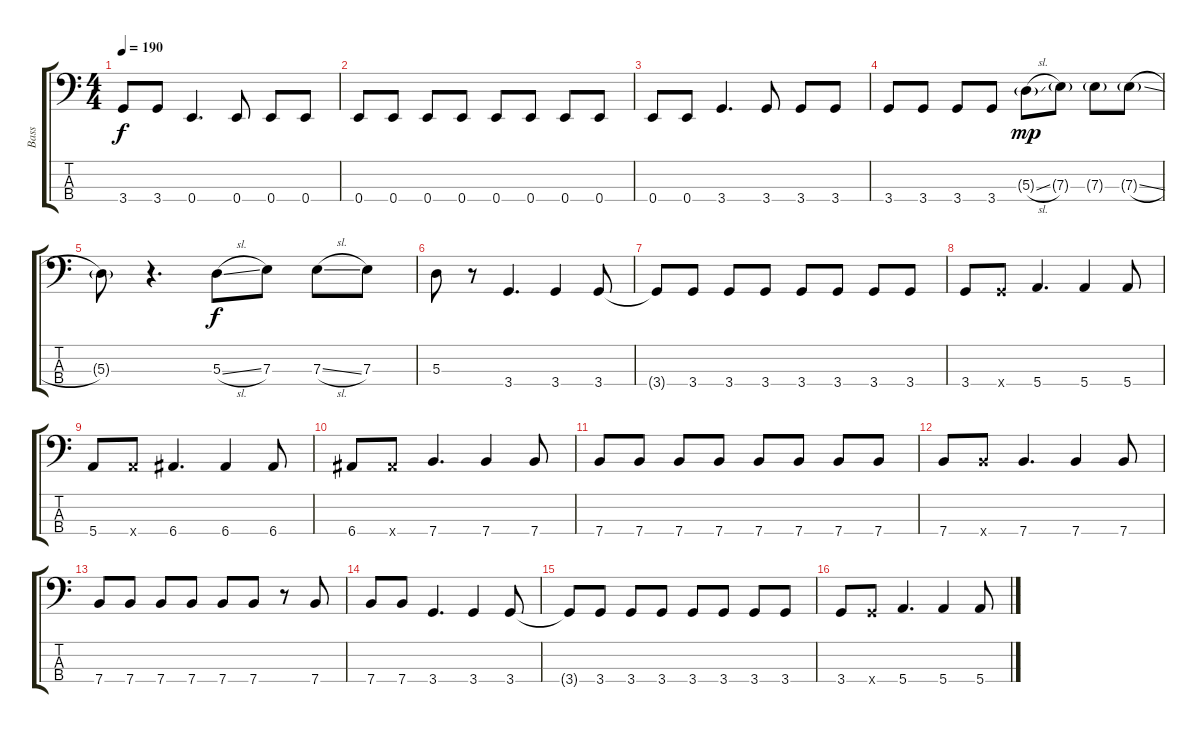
\track ("Bass" "Bass") {instrument electricbasspick}
\staff {score tabs}
\tuning (G2 D2 A1 E1) {hide}
\ts (4 4)
\tempo 190
\clef f4
\ks c
3.4.8{dy f} 3.4.8 0.4.4{d} 0.4.8 0.4.8 0.4.8 |
0.4.8 0.4.8 0.4.8 0.4.8 0.4.8 0.4.8 0.4.8 0.4.8 |
0.4.8 0.4.8 3.4.4{d} 3.4.8 3.4.8 3.4.8 |
3.4.8 3.4.8 3.4.8 3.4.8 5.3{sl g}.8{dy mp} 7.3{g}.8 7.3{g}.8 7.3{sl g}.8 |
5.3{g}.8 r.4{d} 5.3{sl}.8{dy f} 7.3.8 7.3{sl}.8 7.3.8 |
5.3.8 r.8 3.4.4{d} 3.4.4 3.4.8 |
3.4{t}.8 3.4.8 3.4.8 3.4.8 3.4.8 3.4.8 3.4.8 3.4.8 |
3.4.8 3.4{x}.8 5.4.4{d} 5.4.4 5.4.8 |
5.4.8 5.4{x}.8 6.4.4{d} 6.4.4 6.4.8 |
6.4.8 6.4{x}.8 7.4.4{d} 7.4.4 7.4.8 |
7.4.8 7.4.8 7.4.8 7.4.8 7.4.8 7.4.8 7.4.8 7.4.8 |
7.4.8 7.4{x}.8 7.4.4{d} 7.4.4 7.4.8 |
7.4.8 7.4.8 7.4.8 7.4.8 7.4.8 7.4.8 r.8 7.4.8 |
7.4.8 7.4.8 3.4.4{d} 3.4.4 3.4.8 |
3.4{t}.8 3.4.8 3.4.8 3.4.8 3.4.8 3.4.8 3.4.8 3.4.8 |
3.4.8 3.4{x}.8 5.4.4{d} 5.4.4 5.4.8
